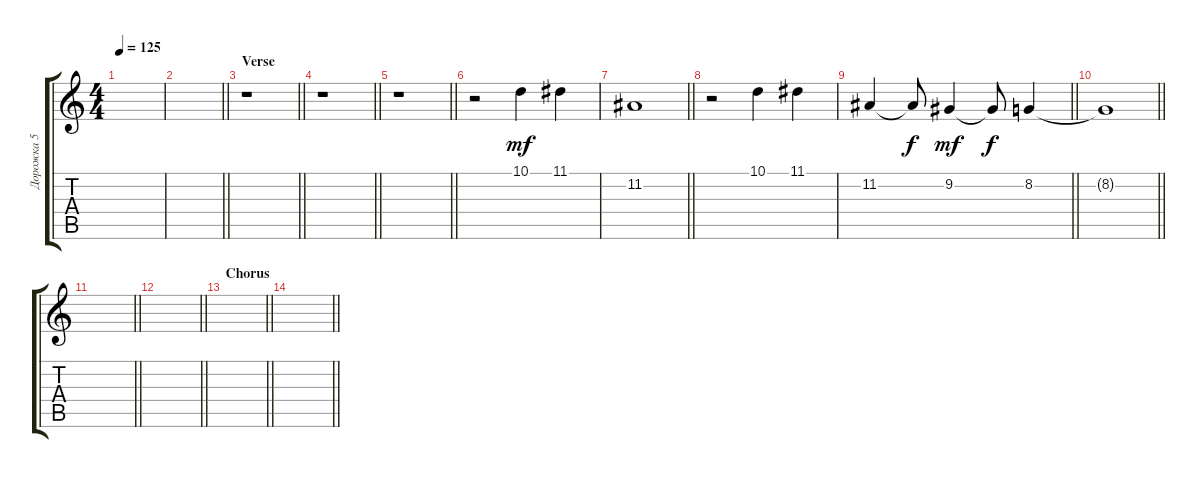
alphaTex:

\track ("Дорожка 5" "Дорожка 5") {instrument pad7halo}
\staff {score tabs}
\tuning (E4 B3 G3 D3 A2 E2) {hide}
\ts (4 4)
\tempo 125
\clef g2
\ks c
|
\barLineRight lightlight
|
\section ("" "Verse")
\barLineRight lightlight
r.1 |
\barLineRight lightlight
r.1 |
\barLineRight lightlight
r.1 |
r.2 10.1.4{dy mf volume 13} 11.1.4 |
\barLineRight lightlight
11.2.1{volume 0} |
r.2{volume 13} 10.1.4 11.1.4 |
\barLineRight lightlight
11.2.4 11.2{t}.8{dy f} 9.2.4{dy mf} 9.2{t}.8{dy f} 8.2.4{volume 0} |
\barLineRight lightlight
8.2{t}.1 |
\barLineRight lightlight
|
\barLineRight lightlight
|
\section ("" "Chorus")
\barLineRight lightlight
|
\barLineRight lightlight
